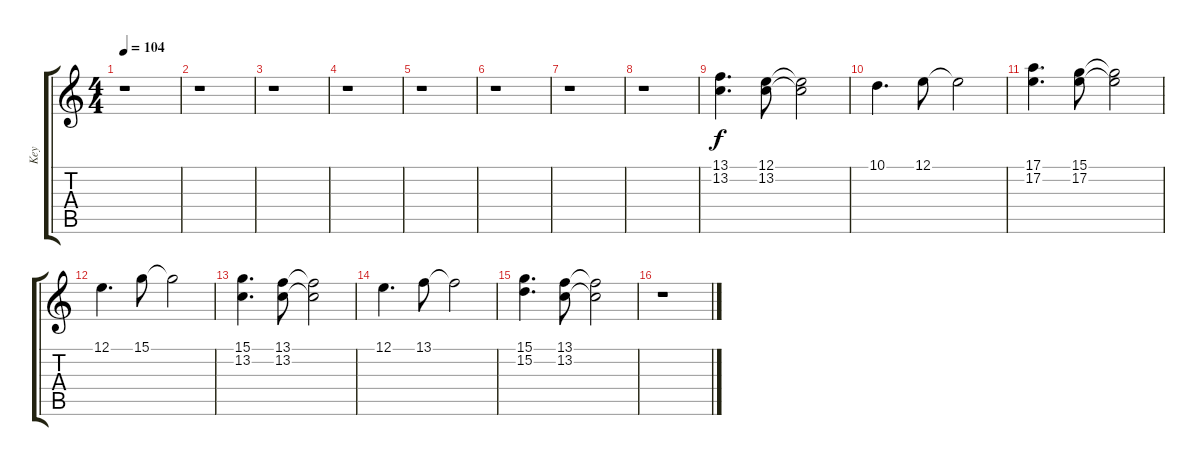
\track ("Key" "Key") {instrument sitar}
\staff {score tabs}
\tuning (E4 B3 G3 D3 A2 E2) {hide}
\ts (4 4)
\tempo 104
\clef g2
\ks c
r.1{dy f instrument sitar} |
r.1 |
r.1 |
r.1 |
r.1 |
r.1 |
r.1 |
r.1 |
(13.1 13.2).4{d} (12.1 13.2).8 (12.1{t} 13.2{t}).2 |
10.1.4{d} 12.1.8 12.1{t}.2 |
(17.1 17.2).4{d} (15.1 17.2).8 (15.1{t} 17.2{t}).2 |
12.1.4{d} 15.1.8 15.1{t}.2 |
(15.1 13.2).4{d} (13.1 13.2).8 (13.1{t} 13.2{t}).2 |
12.1.4{d} 13.1.8 13.1{t}.2 |
(15.1 15.2).4{d} (13.1 13.2).8 (13.1{t} 13.2{t}).2 |
r.1
